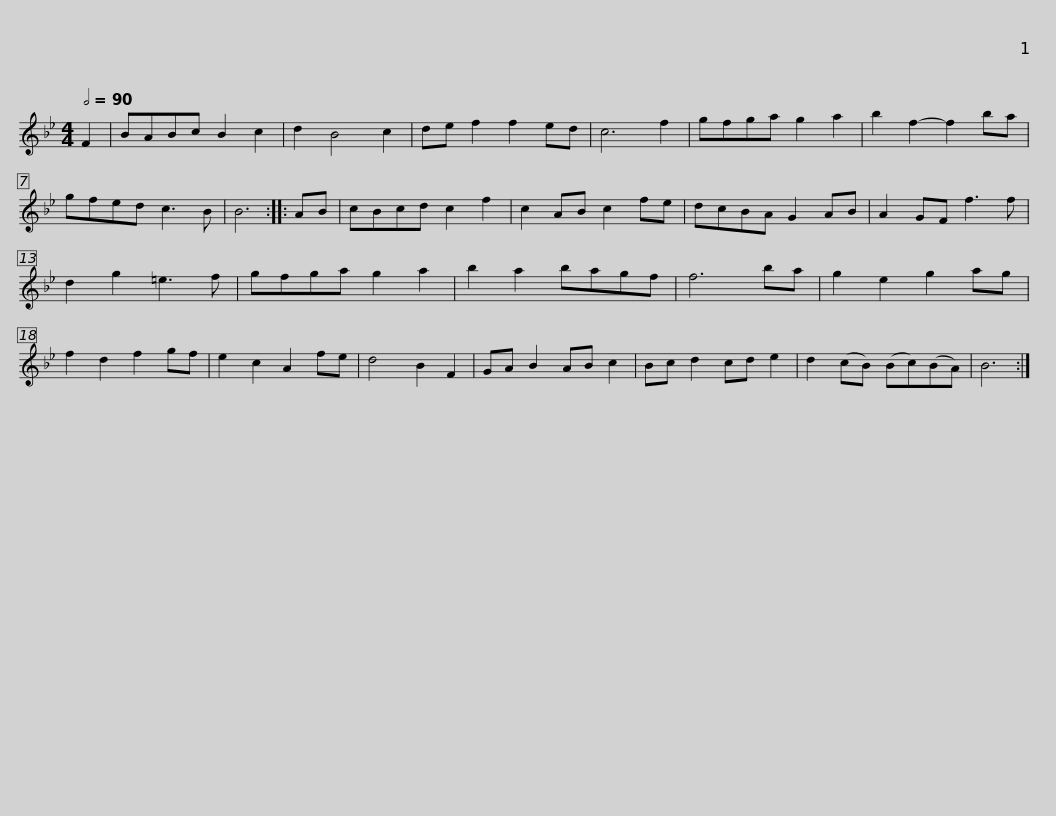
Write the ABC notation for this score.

X:1
L:1/8
Q:1/2=90
M:4/4
I:linebreak $
K:Bb
V:1 treble
V:1
 F2 | BABc B2 c2 | d2 B4 c2 | de f2 f2 ed | c6 f2 | %5
 gfga g2 a2 | b2 f2- f2 ba | gfed c3 B | B6 ::$ AB | %10
 cBcd c2 f2 | c2 AB c2 fe | dcBA G2 AB | A2 GF f3 f | d2 g2 =e3 f | %15
 gfga g2 a2 |$ b2 a2 bagf | f6 ba | g2 e2 g2 ag | f2 d2 f2 gf | %20
 e2 c2 A2 fe | d4 B2 F2 | GA B2 AB c2 | Bc d2 cd e2 |$ d2 (cB) (Bc)(BA) | %25
 B6 :| %26
